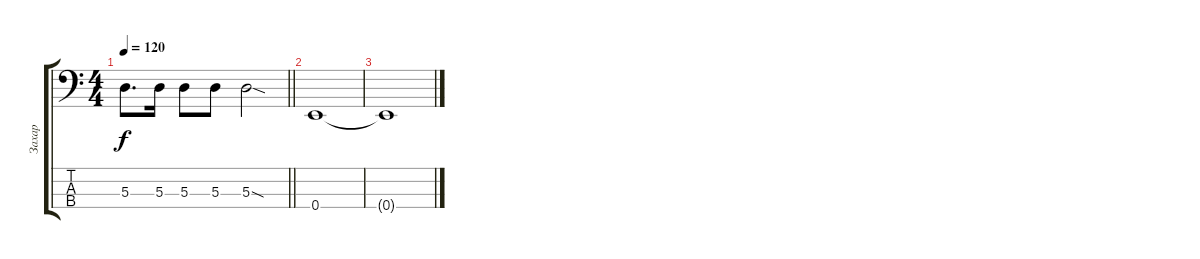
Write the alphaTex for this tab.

\track ("Захар" "Захар") {instrument electricbassfinger}
\staff {score tabs}
\tuning (G2 D2 A1 E1) {hide}
\ts (4 4)
\tempo 120
\clef f4
\barLineRight lightlight
\ks c
5.3.8{d dy f} 5.3.16 5.3.8 5.3.8 5.3{sod}.2 |
0.4.1 |
0.4{t}.1
